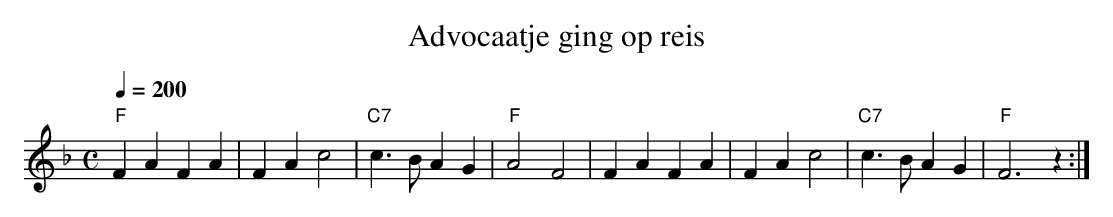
X:1
T:Advocaatje ging op reis
Q:1/4=200
M:C
L:1/8
K:F
"F"F2 A2 F2 A2 | F2 A2 c4 | "C7"c3 B A2 G2 | "F"A4 F4 |
F2 A2 F2 A2 | F2 A2 c4 | "C7"c3 B A2 G2 | "F"F6 z2 :|
